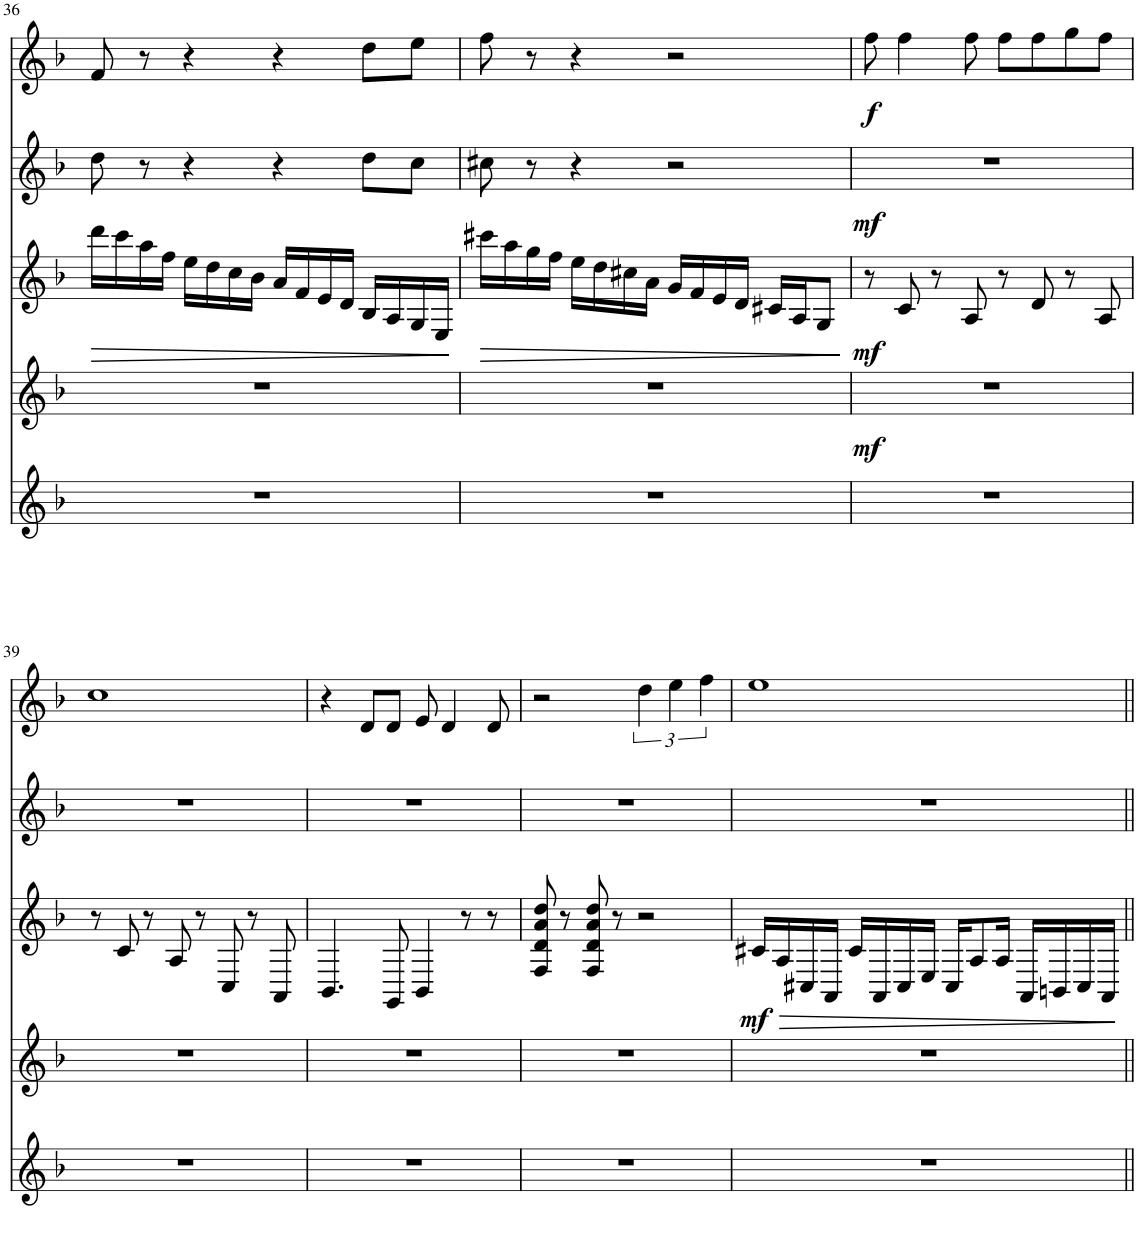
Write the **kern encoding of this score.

**kern	**kern	**dynam	**kern	**dynam	**kern	**dynam	**kern	**dynam
*part5	*part4	*part4	*part3	*part3	*part2	*part2	*part1	*part1
*staff5	*staff4	*staff4	*staff3	*staff3	*staff2	*staff2	*staff1	*staff1
*I"ピアノ	*I"ピアノ	*	*I"ピアノ	*	*I"ピアノ	*	*I"Piano	*
*	*	*	*	*	*	*	*I'Pno	*
!!LO:PB:g=z
*clefG2	*clefG2	*	*clefG2	*	*clefG2	*	*clefG2	*
*k[b-]	*k[b-]	*	*k[b-]	*	*k[b-]	*	*k[b-]	*
*M4/4	*M4/4	*	*M4/4	*	*M4/4	*	*M4/4	*
*met(c)	*met(c)	*	*met(c)	*	*met(c)	*	*met(c)	*
=36	=36	=36	=36	=36	=36	=36	=36	=36
!	!	!	!	!LO:HP:b	!	!	!	!
1r	1r	.	16ddd\LL	>	8dd\	.	8f/	.
.	.	.	16ccc\	.	.	.	.	.
.	.	.	16aa\	.	8r	.	8r	.
.	.	.	16ff\JJ	.	.	.	.	.
.	.	.	16ee\LL	.	4r	.	4r	.
.	.	.	16dd\	.	.	.	.	.
.	.	.	16cc\	.	.	.	.	.
.	.	.	16b-\JJ	.	.	.	.	.
.	.	.	16a/LL	.	4r	.	4r	.
.	.	.	16f/	.	.	.	.	.
.	.	.	16e/	.	.	.	.	.
.	.	.	16d/JJ	.	.	.	.	.
.	.	.	16B-/LL	.	8dd\L	.	8dd\L	.
.	.	.	16A/	.	.	.	.	.
.	.	.	16G/	.	8cc\J	.	8ee\J	.
.	.	.	16E/JJ	.	.	.	.	.
.	.	.	.	]	.	.	.	.
=37	=37	=37	=37	=37	=37	=37	=37	=37
!	!	!	!	!LO:HP:b	!	!	!	!
1r	1r	.	16ccc#X\LL	>	8cc#X\	.	8ff\	.
.	.	.	16aa\	.	.	.	.	.
.	.	.	16gg\	.	8r	.	8r	.
.	.	.	16ff\JJ	.	.	.	.	.
.	.	.	16ee\LL	.	4r	.	4r	.
.	.	.	16dd\	.	.	.	.	.
.	.	.	16cc#X\	.	.	.	.	.
.	.	.	16a\JJ	.	.	.	.	.
.	.	.	16g/LL	.	2r	.	2r	.
.	.	.	16f/	.	.	.	.	.
.	.	.	16e/	.	.	.	.	.
.	.	.	16d/JJ	.	.	.	.	.
.	.	.	16c#X/LL	.	.	.	.	.
.	.	.	16A/J	.	.	.	.	.
.	.	.	8G/J	.	.	.	.	.
.	.	.	.	]	.	.	.	.
=38	=38	=38	=38	=38	=38	=38	=38	=38
!	!	!LO:DY:b	!	!LO:DY:b	!	!LO:DY:b	!	!LO:DY:b
1r	1r	mf	8r	mf	1r	mf	8ff\	f
.	.	.	8c/	.	.	.	4ff\	.
.	.	.	8r	.	.	.	.	.
.	.	.	8A/	.	.	.	8ff\	.
.	.	.	8r	.	.	.	8ff\L	.
.	.	.	8d/	.	.	.	8ff\	.
.	.	.	8r	.	.	.	8gg\	.
.	.	.	8A/	.	.	.	8ff\J	.
!!LO:LB:g=z
=39	=39	=39	=39	=39	=39	=39	=39	=39
1r	1r	.	8r	.	1r	.	1cc	.
.	.	.	8c/	.	.	.	.	.
.	.	.	8r	.	.	.	.	.
.	.	.	8A/	.	.	.	.	.
.	.	.	8r	.	.	.	.	.
.	.	.	8C/	.	.	.	.	.
.	.	.	8r	.	.	.	.	.
.	.	.	8AA/	.	.	.	.	.
=40	=40	=40	=40	=40	=40	=40	=40	=40
1r	1r	.	4.BB-/	.	1r	.	4r	.
.	.	.	.	.	.	.	8d/L	.
.	.	.	8GG/	.	.	.	8d/J	.
.	.	.	4BB-/	.	.	.	8e/	.
.	.	.	.	.	.	.	4d/	.
.	.	.	8r	.	.	.	.	.
.	.	.	8r	.	.	.	8d/	.
=41	=41	=41	=41	=41	=41	=41	=41	=41
1r	1r	.	8F/ 8d/ 8a/ 8dd/	.	1r	.	2r	.
.	.	.	8r	.	.	.	.	.
.	.	.	8F/ 8d/ 8a/ 8dd/	.	.	.	.	.
.	.	.	8r	.	.	.	.	.
.	.	.	2r	.	.	.	6dd\	.
.	.	.	.	.	.	.	6ee\	.
.	.	.	.	.	.	.	6ff\	.
=42	=42	=42	=42	=42	=42	=42	=42	=42
!	!	!	!	!LO:HP:b	!	!	!	!
!	!	!	!	!LO:DY:n=1:b	!	!	!	!
1r	1r	.	16c#X/LL	> mf	1r	.	1ee	.
.	.	.	16A/	.	.	.	.	.
.	.	.	16C#X/	.	.	.	.	.
.	.	.	16AA/JJ	.	.	.	.	.
.	.	.	16c#/LL	.	.	.	.	.
.	.	.	16AA/	.	.	.	.	.
.	.	.	16C#/	.	.	.	.	.
.	.	.	16E/JJ	.	.	.	.	.
.	.	.	16C#/KL	.	.	.	.	.
.	.	.	8A/	.	.	.	.	.
.	.	.	16A/Jk	.	.	.	.	.
.	.	.	16AA/LL	.	.	.	.	.
.	.	.	16BBn/	.	.	.	.	.
.	.	.	16C#/	.	.	.	.	.
.	.	.	16AA/JJ	.	.	.	.	.
.	.	.	.	]	.	.	.	.
=||	=||	=||	=||	=||	=||	=||	=||	=||
*-	*-	*-	*-	*-	*-	*-	*-	*-
